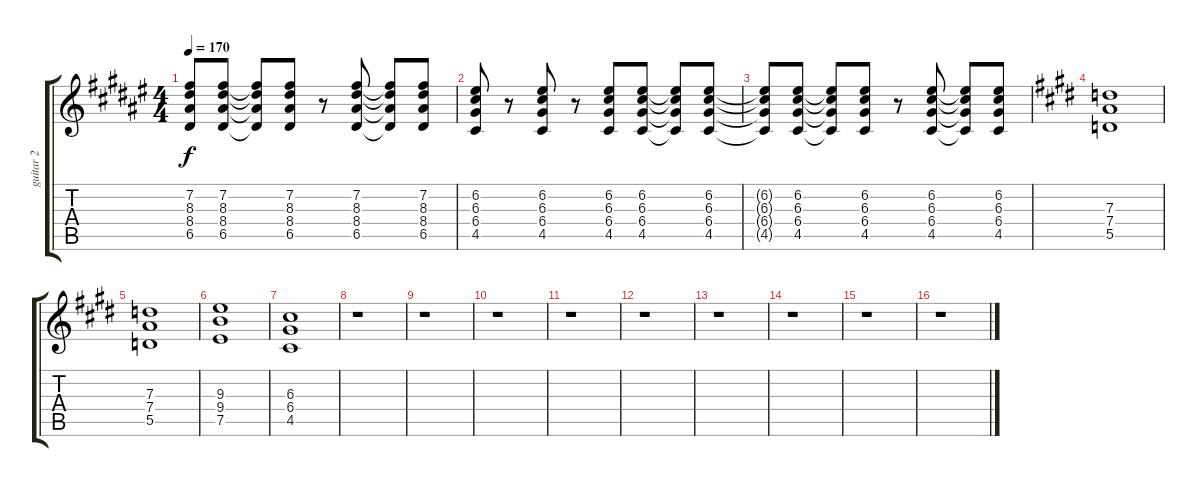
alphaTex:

\track ("guitar 2" "guitar 2") {instrument overdrivenguitar}
\staff {score tabs}
\tuning (E4 B3 G3 D3 A2 E2) {hide}
\ts (4 4)
\tempo 170
\clef g2
\ks f#
(7.2{t} 8.3{t} 8.4{t} 6.5{t}).8{dy f} (7.2 8.3 8.4 6.5).8 (7.2{t} 8.3{t} 8.4{t} 6.5{t}).8 (7.2 8.3 8.4 6.5).8 r.8 (7.2 8.3 8.4 6.5).8 (7.2{t} 8.3{t} 8.4{t} 6.5{t}).8 (7.2 8.3 8.4 6.5).8 |
(6.2 6.3 6.4 4.5).8 r.8 (6.2 6.3 6.4 4.5).8 r.8 (6.2 6.3 6.4 4.5).8 (6.2 6.3 6.4 4.5).8 (6.2{t} 6.3{t} 6.4{t} 4.5{t}).8 (6.2 6.3 6.4 4.5).8 |
(6.2{t} 6.3{t} 6.4{t} 4.5{t}).8 (6.2 6.3 6.4 4.5).8 (6.2{t} 6.3{t} 6.4{t} 4.5{t}).8 (6.2 6.3 6.4 4.5).8 r.8 (6.2 6.3 6.4 4.5).8 (6.2{t} 6.3{t} 6.4{t} 4.5{t}).8 (6.2 6.3 6.4 4.5).8 |
\ks e
(7.3 7.4 5.5).1 |
(7.3 7.4 5.5).1 |
(9.3 9.4 7.5).1 |
(6.3 6.4 4.5).1 |
r.1 |
r.1 |
r.1 |
r.1 |
r.1 |
r.1 |
r.1 |
r.1 |
r.1
